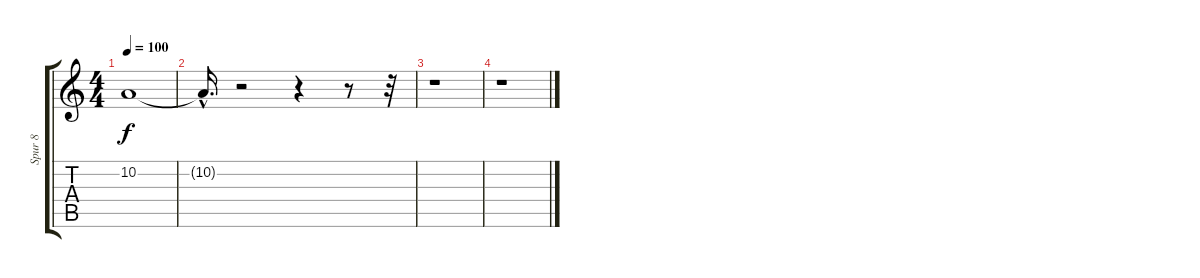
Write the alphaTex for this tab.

\track ("Spur 8" "Spur 8") {instrument panflute}
\staff {score tabs}
\tuning (E4 B3 G3 D3 A2 E2) {hide}
\ts (4 4)
\tempo 100
\clef g2
\ks c
10.2{t}.1{dy f} |
10.2{hac t}.16{d} r.2 r.4 r.8 r.32 |
r.1 |
r.1
